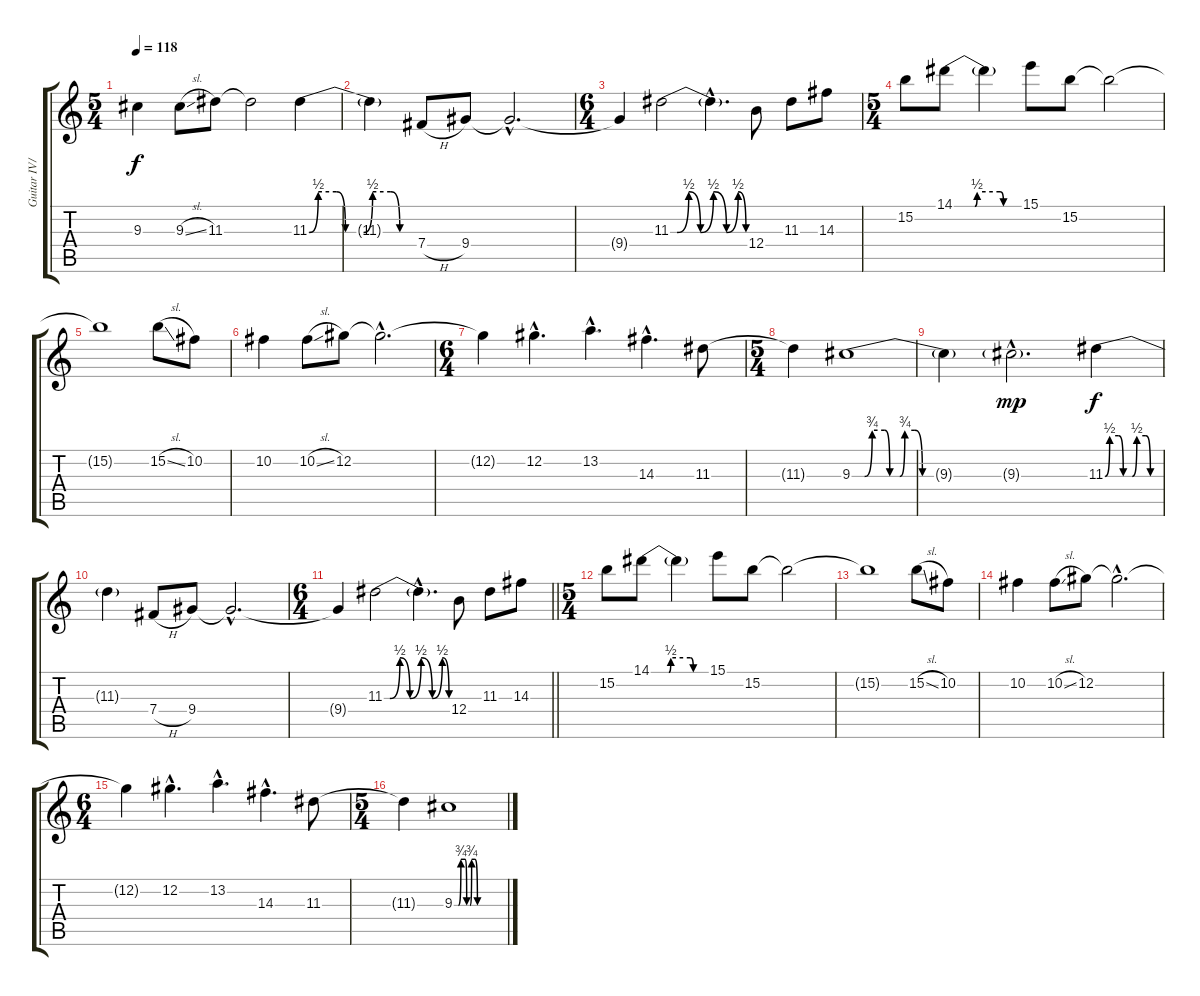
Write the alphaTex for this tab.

\track ("Guitar IV/Guitar III Delay 1" "Guitar IV/") {instrument distortionguitar}
\staff {score tabs}
\tuning (Db4 Ab3 E3 B2 Gb2 Db2) {hide}
\ts (5 4)
\tempo 118
\clef g2
\ks c
9.3{t}.4{dy f} 9.3{sl}.8 11.3.8 11.3{t}.2 11.3{be (custom 0 0 5 2 15 2 20 0 30 0 35 2 45 2 50 0 60 0)}.4 |
11.3{t}.4 7.4{h}.8 9.4.8 9.4{hac t}.2{d} |
\ts (6 4)
9.4{t}.4 11.3{be (custom 0 0 5 0 14 2 23 0 33 2 43 0 52 2 58 0 60 0)}.2 11.3{hac t}.4{d} 12.4.8 11.3.8 14.3.8 |
\ts (5 4)
15.2.8 14.1{be (custom 0 0 18 0 20 2 40 2 43 0 60 0)}.8 14.1{t}.4 15.1.8 15.2.8 15.2{t}.2{volume 4} |
15.2{t}.1 15.2{sl}.8{volume 7} 10.2.8 |
10.2.4 10.2{sl}.8 12.2.8 12.2{hac t}.2{d} |
\ts (6 4)
12.2{t}.4 12.2{hac}.4{d} 13.2{hac}.4{d} 14.3{hac}.4{d} 11.3.8 |
\ts (5 4)
11.3{t}.4 9.3{be (custom 0 0 5 0 8 3 13 3 15 0 19 0 21 3 25 3 28 0 60 0)}.1 |
9.3{t}.4 9.3{g hac}.2{d dy mp} 11.3{be (custom 0 0 5 2 15 2 20 0 30 0 35 2 45 2 50 0 60 0)}.4{dy f} |
11.3{t}.4 7.4{h}.8 9.4.8 9.4{hac t}.2{d} |
\ts (6 4)
\barLineRight lightlight
9.4{t}.4 11.3{be (custom 0 0 5 0 14 2 23 0 33 2 43 0 52 2 58 0 60 0)}.2 11.3{hac t}.4{d} 12.4.8 11.3.8 14.3.8 |
\ts (5 4)
15.2.8 14.1{be (custom 0 0 18 0 20 2 40 2 43 0 60 0)}.8 14.1{t}.4 15.1.8 15.2.8 15.2{t}.2{volume 4} |
15.2{t}.1 15.2{sl}.8{volume 7} 10.2.8 |
10.2.4 10.2{sl}.8 12.2.8 12.2{hac t}.2{d} |
\ts (6 4)
12.2{t}.4 12.2{hac}.4{d} 13.2{hac}.4{d} 14.3{hac}.4{d} 11.3.8 |
\ts (5 4)
11.3{t}.4 9.3{be (custom 0 0 5 0 8 3 13 3 15 0 19 0 21 3 25 3 28 0 60 0)}.1
